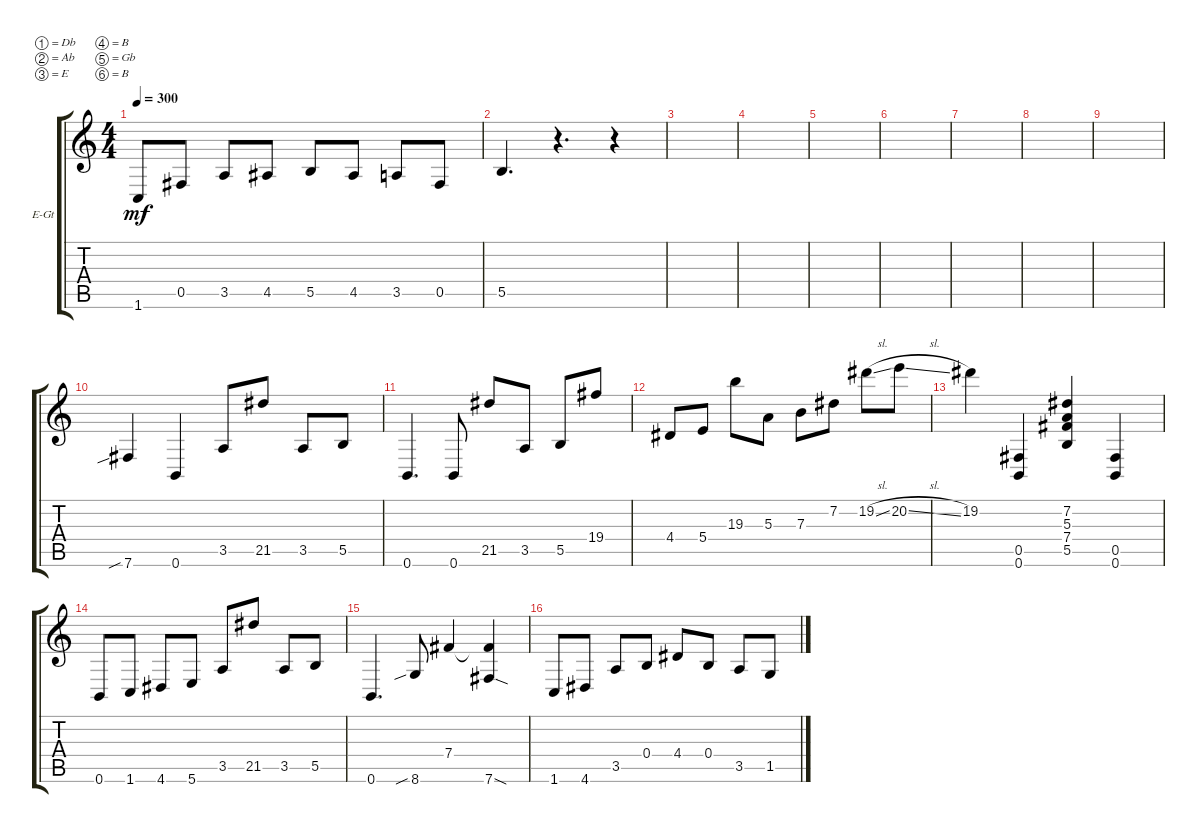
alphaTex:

\defaultSystemsLayout 4
\bracketExtendMode groupsimilarinstruments
\firstSystemTrackNameOrientation horizontal
\otherSystemsTrackNameOrientation horizontal
\track ("Electric Guitar" "E-Gt") {instrument distortionguitar}
\staff {score tabs}
\tuning (Db4 Ab3 E3 B2 Gb2 B1)
\ts (4 4)
\tempo 300
\clef g2
\ks c
1.6.8{dy mf} 0.5.8 3.5.8 4.5.8 5.5.8 4.5.8 3.5.8 0.5.8 |
5.5.4{d} r.4{d} r.4 |
|
|
|
|
|
|
|
7.6{sib}.4 0.6.4 3.5.8 21.5.8 3.5.8 5.5.8 |
0.6.4{d} 0.6.8 21.5.8 3.5.8 5.5.8 19.4.8 |
4.4.8 5.4.8 19.3.8 5.3.8 7.3.8 7.2.8 19.2{sl}.8 20.2{sl}.8 |
19.2.4 (0.6 0.5).4 (5.5 7.4 5.3 7.2).4 (0.6 0.5).4 |
0.6.8 1.6.8 4.6.8 5.6.8 3.5.8 21.5.8 3.5.8 5.5.8 |
0.6.4{d} 8.6{sib}.8 7.4.4 (7.6{sod} 7.4{t}).4 |
1.6.8 4.6.8 3.5.8 0.4.8 4.4.8 0.4.8 3.5.8 1.5.8
